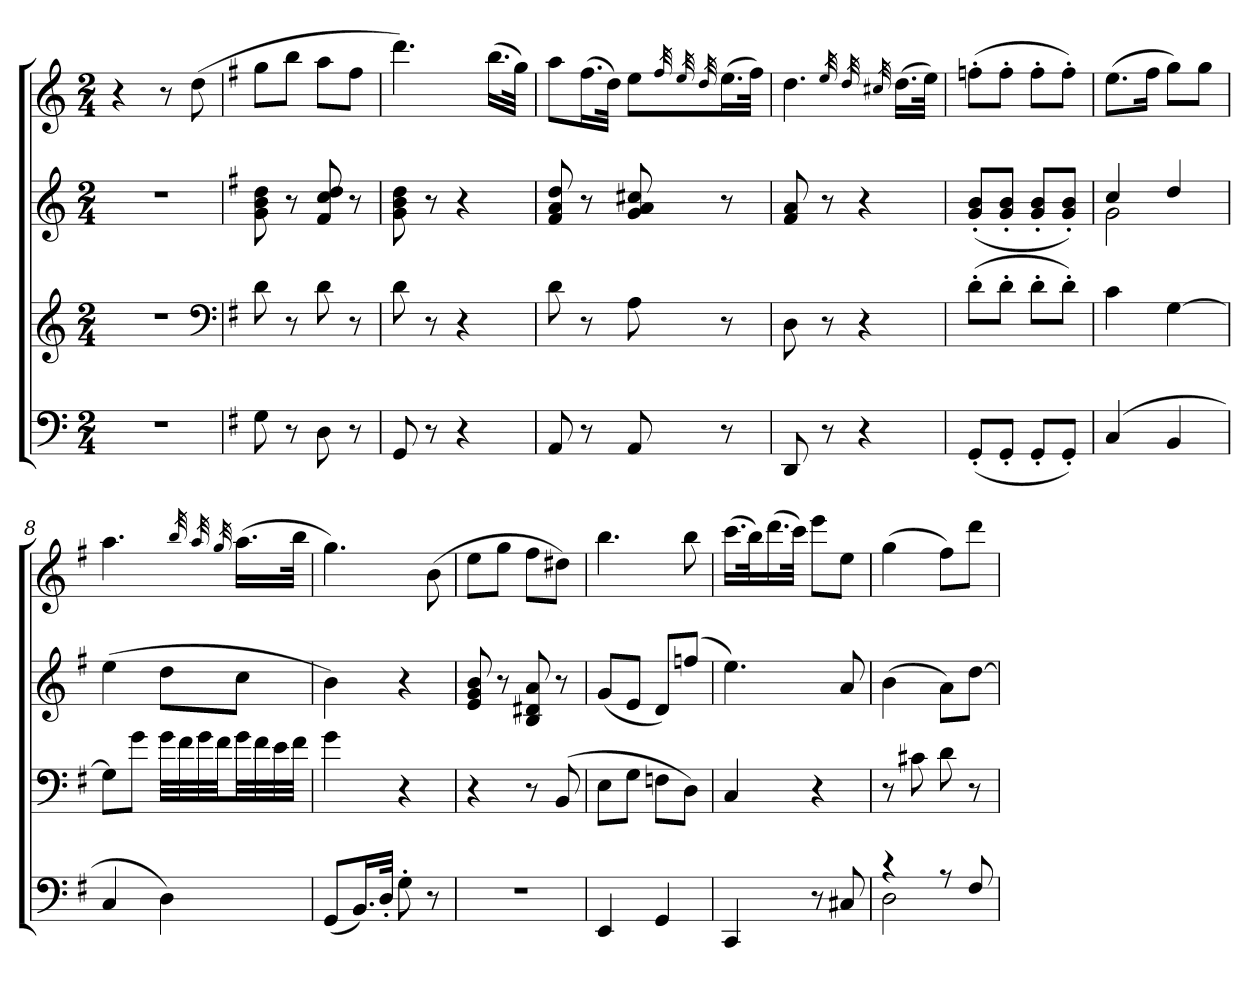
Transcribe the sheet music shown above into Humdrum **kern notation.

**kern	**kern	**kern	**kern
*part4	*part3	*part2	*part1
*staff4	*staff3	*staff2	*staff1
*clefF4	*clefG2	*clefG2	*clefG2
*k[]	*k[]	*k[]	*k[]
*M2/4	*M2/4	*M2/4	*M2/4
=1	=1	=1	=1
2r	2r	2r	4r
.	.	.	8r
.	.	.	(8dd
*	*clefF4	*	*
=2	=2	=2	=2
*k[f#]	*k[f#]	*k[f#]	*k[f#]
8G	8d	8g 8b 8dd	8ggL
8r	8r	8r	8bbJ
8D	8d	8f# 8cc 8dd	8aaL
8r	8r	8r	8ff#J
=3	=3	=3	=3
8GG	8d	8g 8b 8dd	4.ddd)
8r	8r	8r	.
4r	4r	4r	.
.	.	.	(16.bbLL
.	.	.	32ggJJk)
=4	=4	=4	=4
8AA	8d	8f# 8a 8dd	8aaL
8r	8r	8r	(16.ff#L
.	.	.	32ddJJk)
8AA	8A	8g 8a 8cc#X	8eeL
.	.	.	32qff#
.	.	.	32qee
.	.	.	32qdd
8r	8r	8r	(16.eeL
.	.	.	32ff#JJk)
=5	=5	=5	=5
8DD	8D	8f# 8a	4.dd
8r	8r	8r	.
4r	4r	4r	.
.	.	.	32qee
.	.	.	32qdd
.	.	.	32qcc#X
.	.	.	(16.ddLL
.	.	.	32eeJJk)
=6	=6	=6	=6
(8GG'L	(8d'L	(8g' 8b'L	(8ffn'L
8GG'J	8d'J	8g' 8b'J	8ff'J
8GG'L	8d'L	8g' 8b'L	8ff'L
8GG'J)	8d'J)	8g' 8b'J)	8ff'J)
=7	=7	=7	=7
*	*	*^	*
(4C	4c	4cc	2g	(8.eeL
.	.	.	.	16ff#Jk
4BB	[4G	4dd	.	8ggL)
.	.	.	.	8ggJ
*	*	*v	*v	*
=8	=8	=8	=8
4C	8GL]	(4ee	4.aa
.	8gJ	.	.
4D)	32gLLL	8ddL	.
.	32f#	.	.
.	32g	.	.
.	32f#JJ	.	.
.	.	.	32qbb
.	.	.	32qaa
.	.	.	32qgg
.	32gLL	8ccJ	(16.aaLL
.	32f#	.	.
.	32e	.	.
.	32f#JJJ	.	32bbJJk
=9	=9	=9	=9
(8GGL	4g	4b)	4.gg)
16.BBL)	.	.	.
32D'JJk	.	.	.
8G'	4r	4r	.
8r	.	.	(8b
=10	=10	=10	=10
2r	4r	8e 8g 8b	8eeL
.	.	8r	8ggJ
.	8r	8B 8d#X 8a	8ff#L
.	(8BB	8r	8dd#XJ)
=11	=11	=11	=11
4EE	8EL	(8gL	4.bb
.	8GJ	8eJ	.
4GG	8FnL	8dL)	.
.	8DJ)	(8ffnJ	8bb
=12	=12	=12	=12
4CC	4C	4.ee)	(16.cccLL
.	.	.	32bbK)
.	.	.	(16.ddd
.	.	.	32cccJJk)
8r	4r	.	8eeeL
8C#X	.	8a	8eeJ
=13	=13	=13	=13
*^	*	*	*
4r	2D	8r	(4b	(4gg
.	.	8c#X	.	.
8r	.	8d	8aL)	8ff#L)
8F#	.	8r	[8ddJ	8dddJ
*v	*v	*	*	*
=	=	=	=
*-	*-	*-	*-
